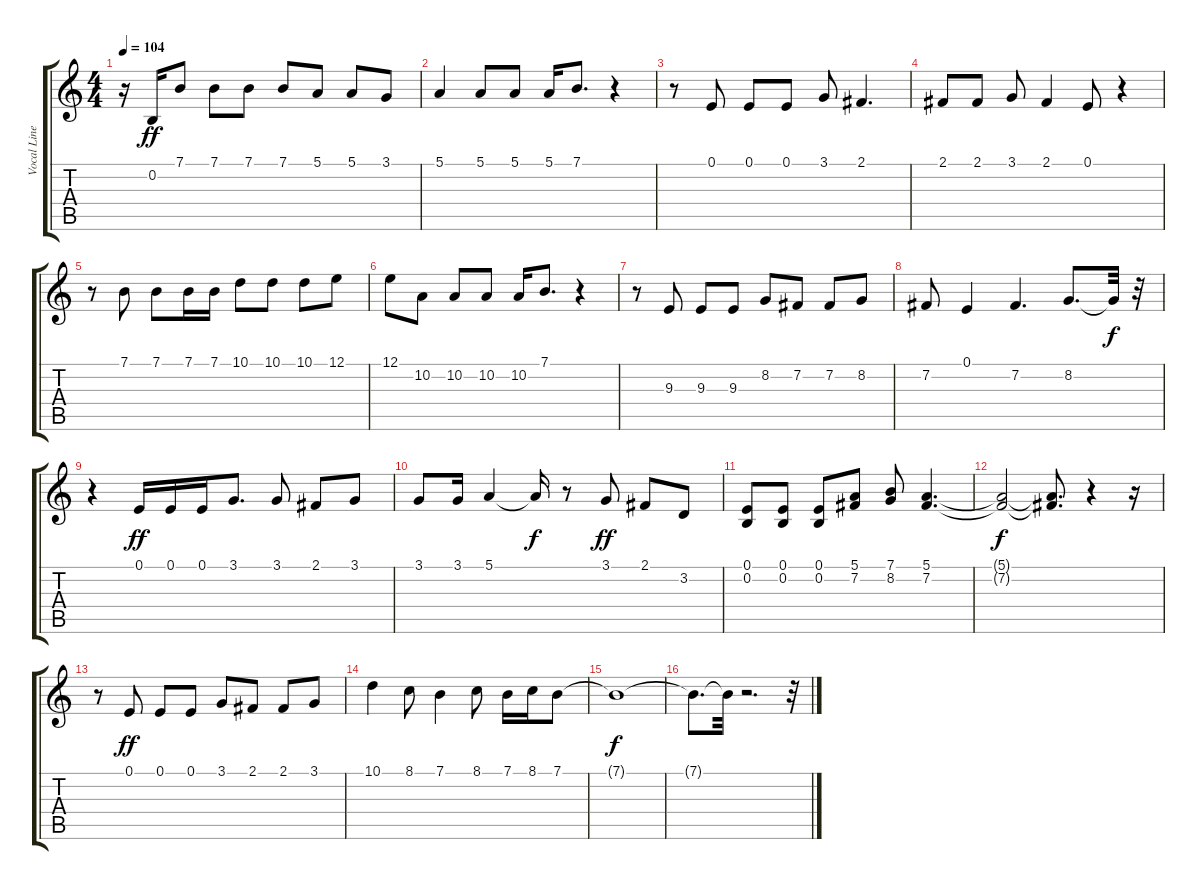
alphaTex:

\track ("Vocal Line" "Vocal Line") {instrument lead8bassandlead}
\staff {score tabs}
\tuning (E4 B3 G3 D3 A2 E2) {hide}
\ts (4 4)
\tempo 104
\clef g2
\ks c
r.16{dy f} 0.2.16{dy ff} 7.1.8 7.1.8 7.1.8 7.1.8 5.1.8 5.1.8 3.1.8 |
5.1.4 5.1.8 5.1.8 5.1.16 7.1.8{d} r.4 |
r.8 0.1.8 0.1.8 0.1.8 3.1.8 2.1.4{d} |
2.1.8 2.1.8 3.1.8 2.1.4 0.1.8 r.4 |
r.8 7.1.8 7.1.8 7.1.16 7.1.16 10.1.8 10.1.8 10.1.8 12.1.8 |
12.1.8 10.2.8 10.2.8 10.2.8 10.2.16 7.1.8{d} r.4 |
r.8 9.3.8 9.3.8 9.3.8 8.2.8 7.2.8 7.2.8 8.2.8 |
7.2.8 0.1.4 7.2.4{d} 8.2.8{d} 8.2{t}.32{dy f} r.32 |
r.4 0.1.16{dy ff} 0.1.16 0.1.16 3.1.8{d} 3.1.8 2.1.8 3.1.8 |
3.1.8 3.1.16 5.1.4 5.1{t}.16{dy f} r.8 3.1.8{dy ff} 2.1.8 3.2.8 |
(0.1 0.2).8 (0.1 0.2).8 (0.1 0.2).8 (5.1 7.2).8 (7.1 8.2).8 (5.1 7.2).4{d} |
(5.1{t} 7.2{t}).2{dy f} (5.1{t} 7.2{t}).8{d} r.4 r.16 |
r.8 0.1.8{dy ff} 0.1.8 0.1.8 3.1.8 2.1.8 2.1.8 3.1.8 |
10.1.4 8.1.8 7.1.4 8.1.8 7.1.16 8.1.16 7.1.8 |
7.1{t}.1{dy f} |
7.1{t}.8{d} 7.1{t}.32 r.2{d} r.32
